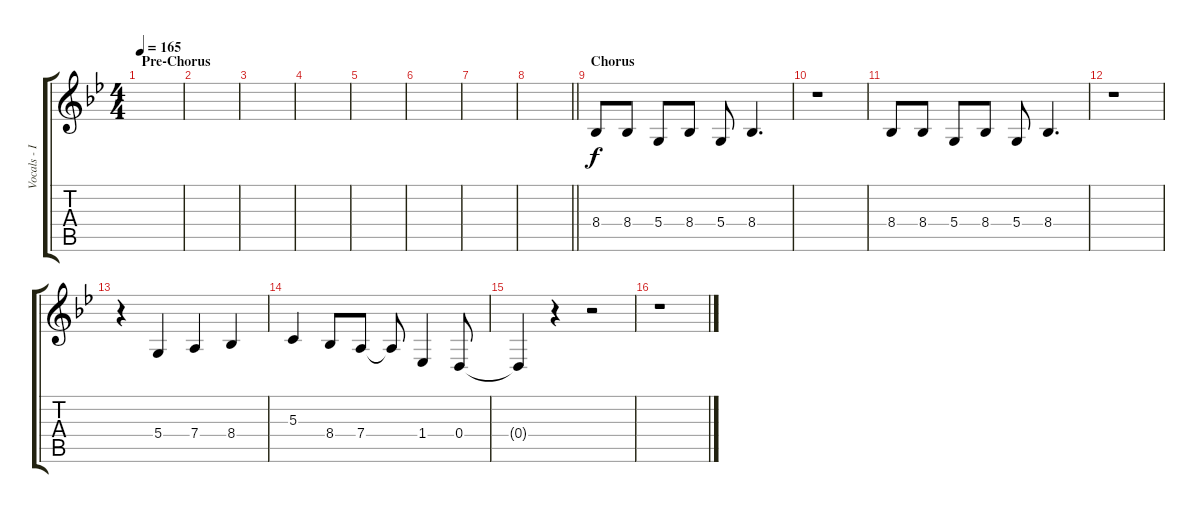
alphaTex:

\track ("Vocals - Ian" "Vocals - I") {instrument lead1square}
\staff {score tabs}
\tuning (E4 B3 G3 D3 A2 D2) {hide}
\ts (4 4)
\section ("" "Pre-Chorus")
\tempo 165
\clef g2
\ks gminor
|
|
|
|
|
|
|
\barLineRight lightlight
|
\section ("" "Chorus")
8.4.8 8.4.8 5.4.8 8.4.8 5.4.8 8.4.4{d} |
r.1 |
8.4.8 8.4.8 5.4.8 8.4.8 5.4.8 8.4.4{d} |
r.1 |
r.4 5.4.4 7.4.4 8.4.4 |
5.3.4 8.4.8 7.4.8 7.4{t}.8 1.4.4 0.4.8 |
0.4{t}.4 r.4 r.2 |
r.1
